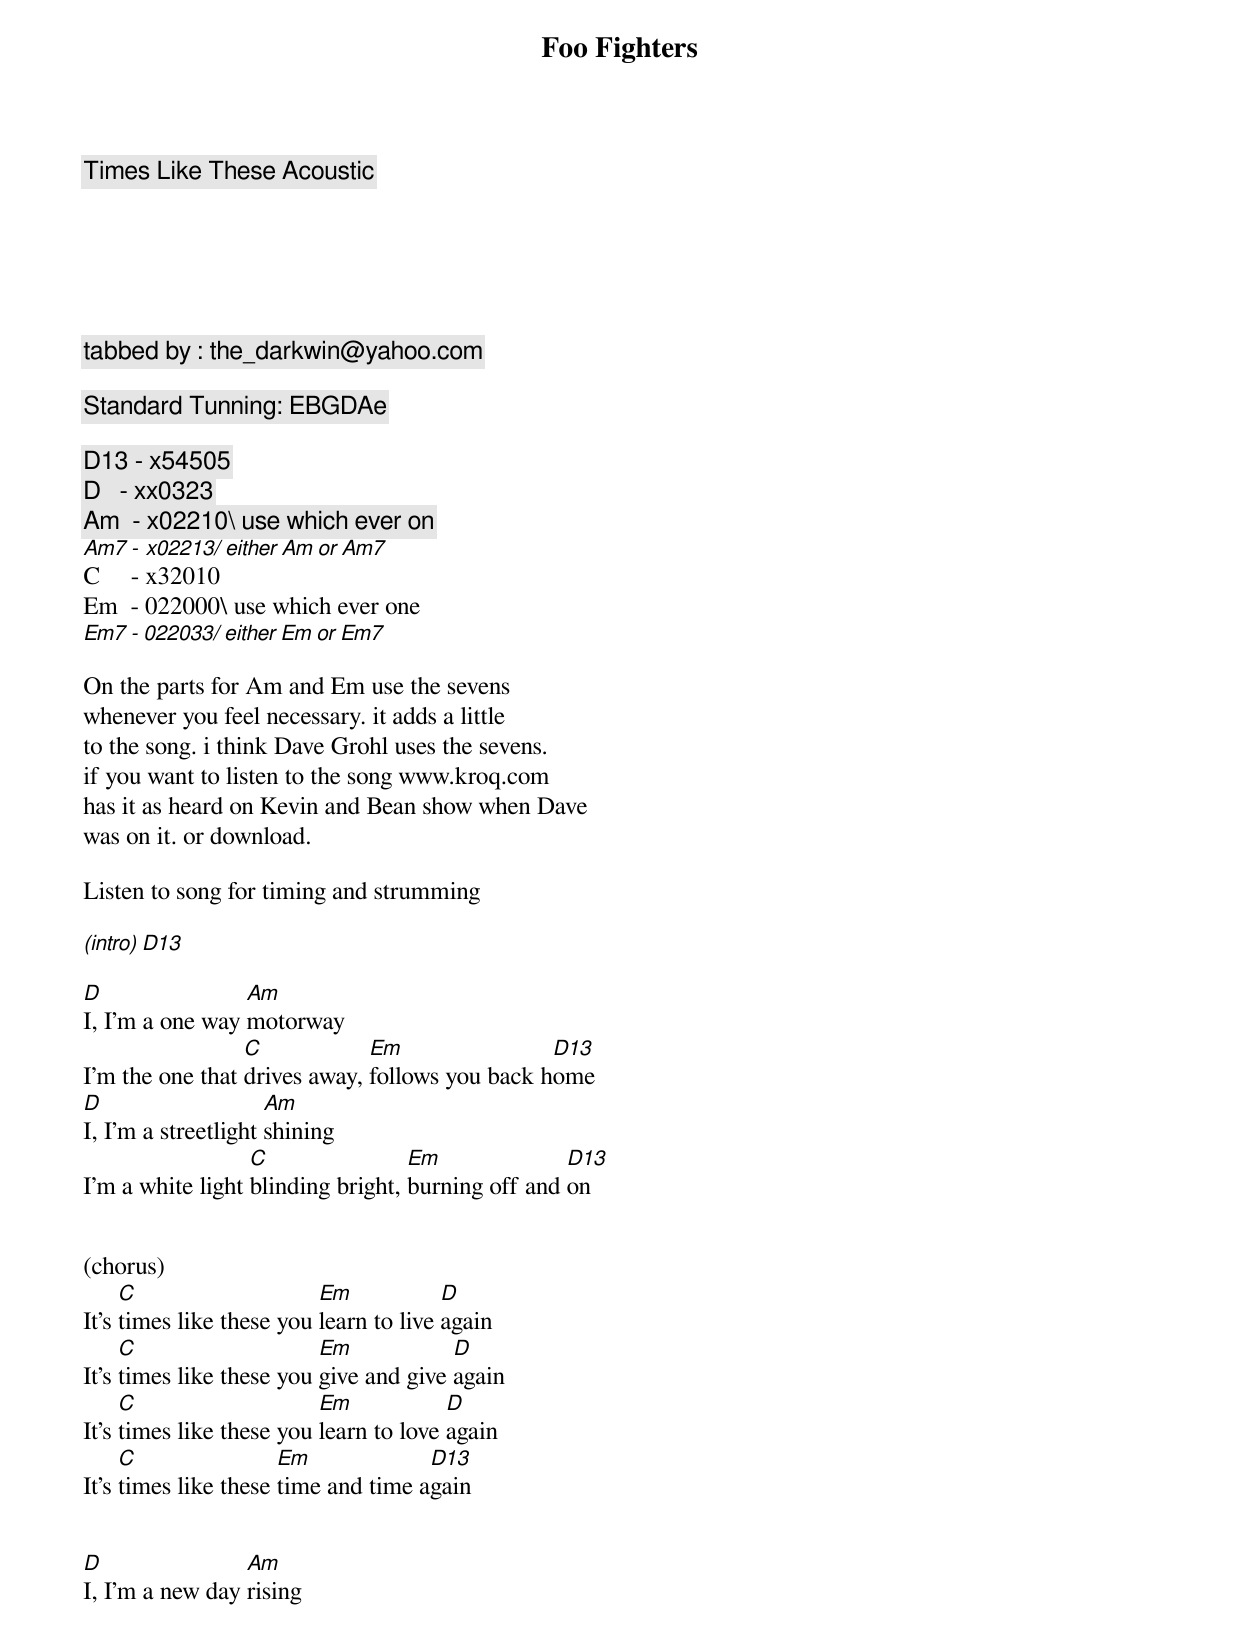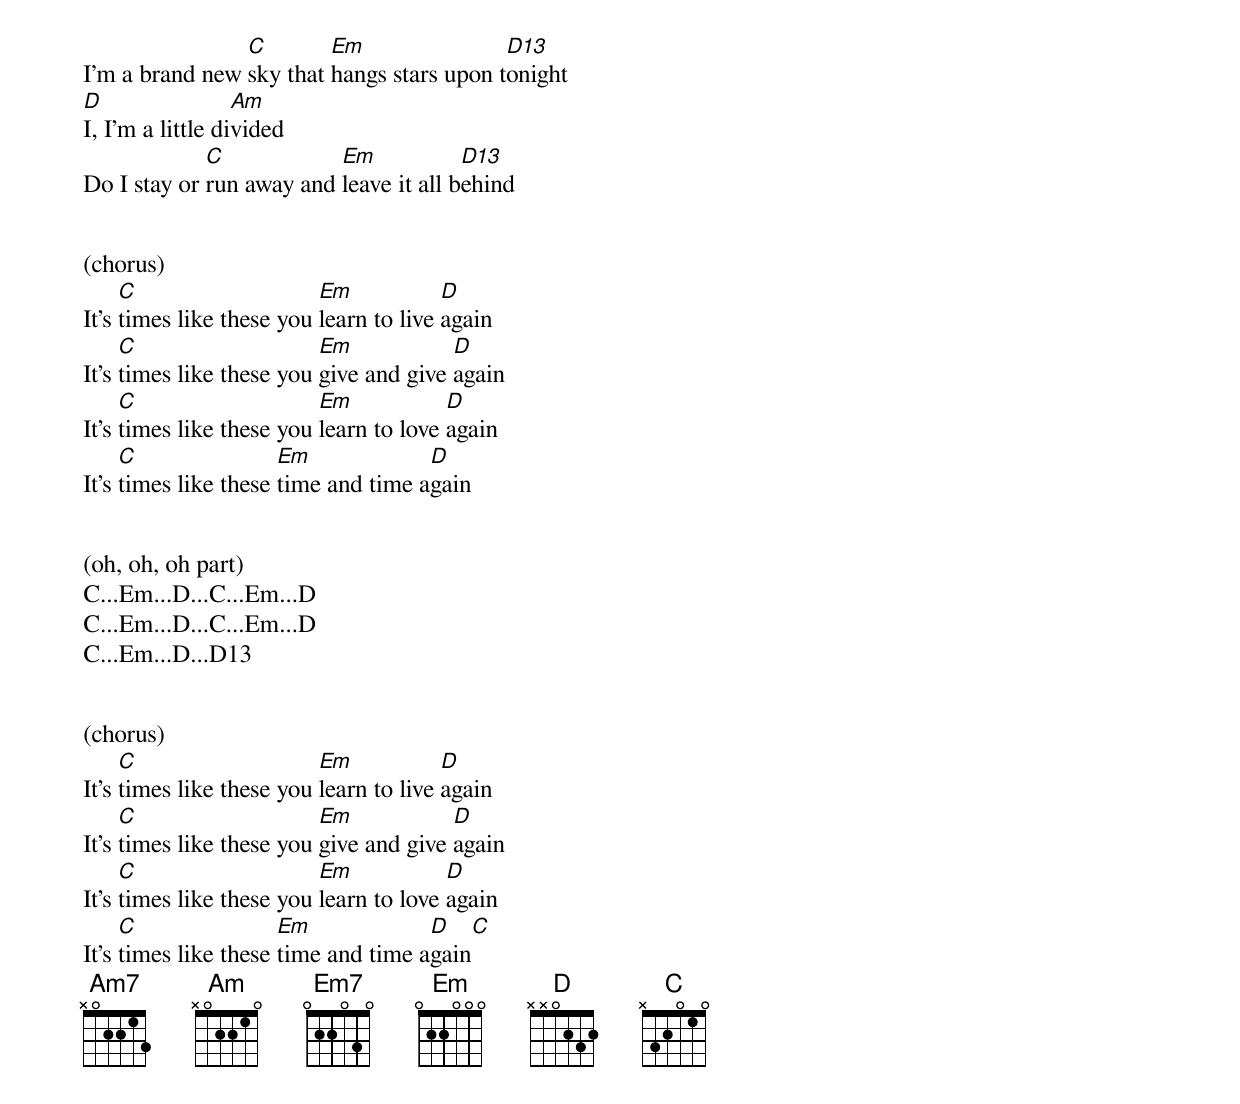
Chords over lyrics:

Foo Fighters

Times Like These Acoustic






tabbed by : the_darkwin@yahoo.com

Standard Tunning: EBGDAe

D13 - x54505
D   - xx0323
Am  - x02210\ use which ever on
Am7 - x02213/ either Am or Am7
C   - x32010
Em  - 022000\ use which ever one
Em7 - 022033/ either Em or Em7

On the parts for Am and Em use the sevens
whenever you feel necessary. it adds a little
to the song. i think Dave Grohl uses the sevens.
if you want to listen to the song www.kroq.com
has it as heard on Kevin and Bean show when Dave
was on it. or download.

Listen to song for timing and strumming

(intro) D13

D                Am
I, I’m a one way motorway
                 C            Em                D13
I’m the one that drives away, follows you back home
D                    Am
I, I’m a streetlight shining
                  C                Em              D13
I’m a white light blinding bright, burning off and on


(chorus)
     C                    Em            D
It’s times like these you learn to live again
     C                    Em            D
It’s times like these you give and give again
     C                    Em            D
It’s times like these you learn to love again
     C                Em             D13
It’s times like these time and time again


D                Am
I, I’m a new day rising
                C        Em                D13
I’m a brand new sky that hangs stars upon tonight
D                 Am
I, I’m a little divided
             C            Em            D13
Do I stay or run away and leave it all behind


(chorus)
     C                    Em            D
It’s times like these you learn to live again
     C                    Em            D
It’s times like these you give and give again
     C                    Em            D
It’s times like these you learn to love again
     C                Em             D
It’s times like these time and time again


(oh, oh, oh part)
C...Em...D...C...Em...D
C...Em...D...C...Em...D
C...Em...D...D13


(chorus)
     C                    Em            D
It’s times like these you learn to live again
     C                    Em            D
It’s times like these you give and give again
     C                    Em            D
It’s times like these you learn to love again
     C                Em             D     C
It’s times like these time and time again
